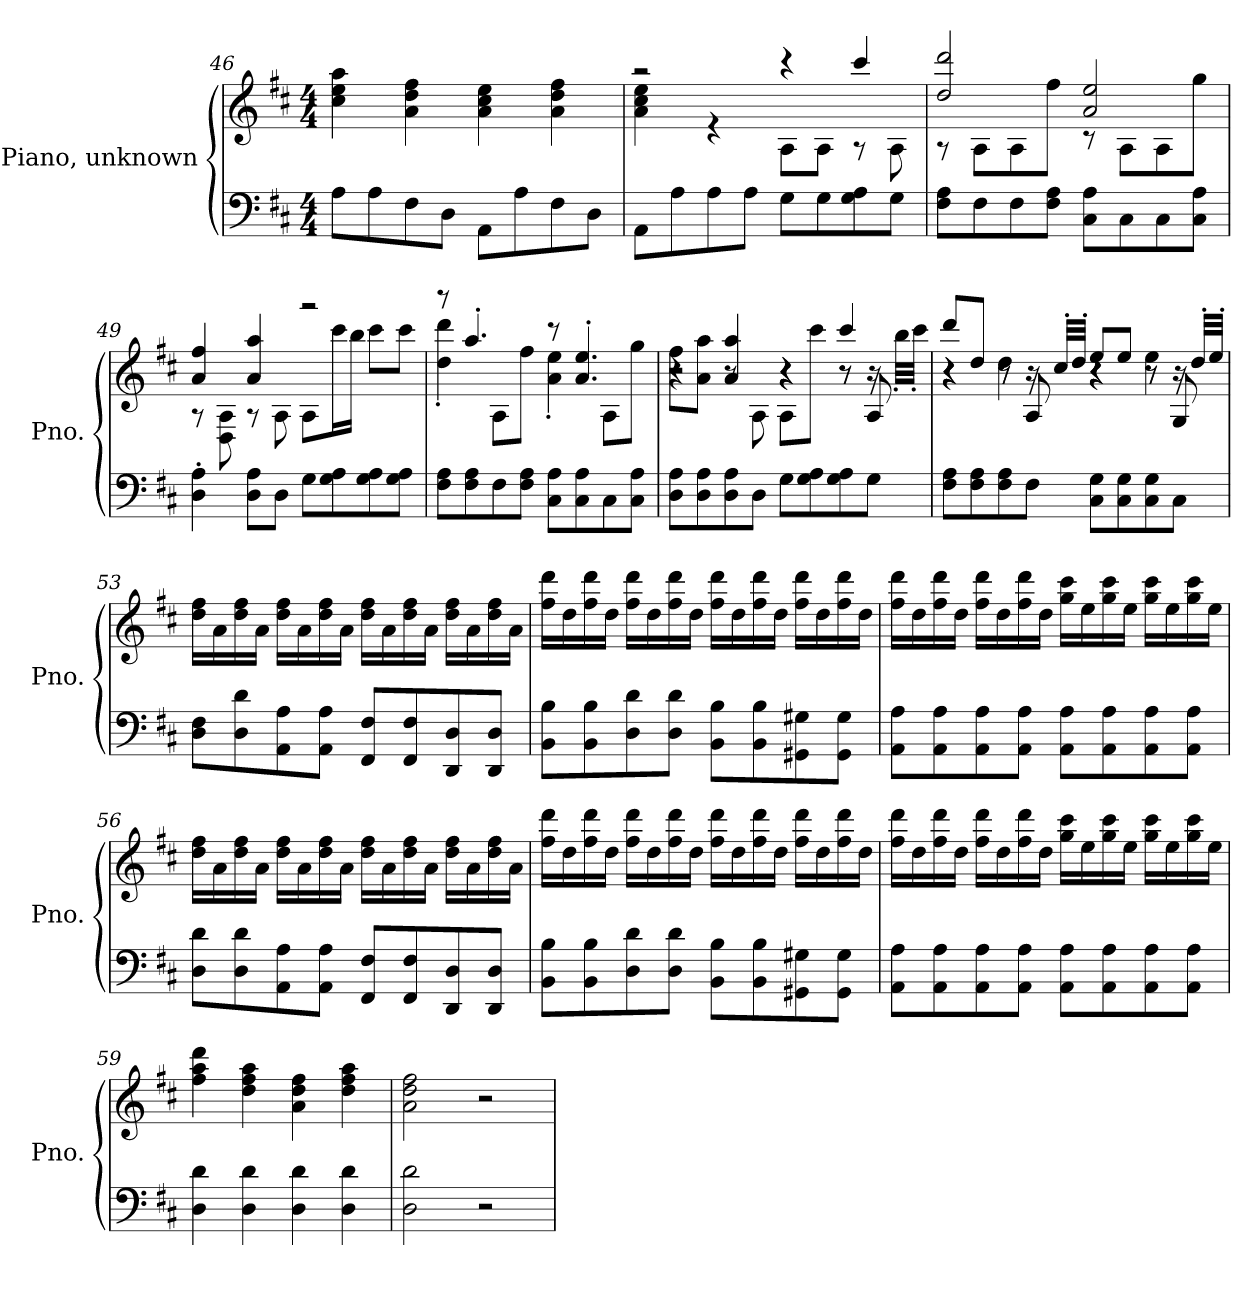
**kern	**kern
*part1	*part1
*staff2	*staff1
*I"Piano, unknown	*
*I'Pno.	*
*clefF4	*clefG2
*k[f#c#]	*k[f#c#]
*M4/4	*M4/4
=46	=46
8A\L	4cc#\ 4ee\ 4aa\
8A\	.
8F#\	4a\ 4dd\ 4ff#\
8D\J	.
8AA\L	4a\ 4cc#\ 4ee\
8A\	.
8F#\	4a\ 4dd\ 4ff#\
8D\J	.
!!LO:PB:g=z
=47	=47
*	*^
8AA\L	2r	4a\ 4cc#\ 4ee\
8A\	.	.
8A\	.	4r
8A\J	.	.
8G\L	4r	8A\L
8G\	.	8A\J
8G\ 8A\	4ccc#/	8r
8G\J	.	8A\
=48	=48	=48
8F#\ 8A\L	2dd/ 2ddd/	8r
8F#\	.	8A\L
8F#\	.	8A\
8F#\ 8A\J	.	8ff#\J
8C#\ 8A\L	2a/ 2ee/	8r
8C#\	.	8A\L
8C#\	.	8A\
8C#\ 8A\J	.	8gg\J
=49	=49	=49
4D\' 4A\'	4a/ 4ff#/	8r
.	.	8D\ 8A\
8D\ 8A\L	4a/ 4aa/	8r
8D\J	.	8A\
8G\L	2r	8A\L
8G\ 8A\	.	16ccc#\L
.	.	16bb\JJ
8G\ 8A\	.	8ccc#\L
8G\ 8A\J	.	8ccc#\J
=50	=50	=50
8F#\ 8A\L	8r	4dd\' 4ddd\'
8F#\ 8A\	4.aa'/	.
8F#\	.	8A\L
8F#\ 8A\J	.	8ff#\J
8C#\ 8A\L	8r	4a\' 4ee\'
8C#\ 8A\	4.a/' 4.ee/'	.
8C#\	.	8A\L
8C#\ 8A\J	.	8gg\J
!!LO:LB:g=z
=51	=51	=51
*	*	*^
8D\ 8A\L	4r	8ff#\L	2r
8D\ 8A\	.	8a\ 8aa\J	.
8D\ 8A\	4a/ 4aa/	8r	.
8D\J	.	8A\	.
8G\L	4r	8A\L	4r
8G\ 8A\	.	8ccc#\J	.
8G\ 8A\	4ccc#/	8r	8r
8G\J	.	16r	8A/
.	.	32bb'\LLL	.
.	.	32ccc#'\JJJ	.
=52	=52	=52	=52
8F#\ 8A\L	8ddd/L	4r	4r
8F#\ 8A\	8dd/J	.	.
8F#\ 8A\	8r	4dd\	8r
8F#\J	16r	.	8A/
.	32cc#'/LLL	.	.
.	32dd'/JJJ	.	.
8C#\ 8G\L	8ee/L	4r	4r
8C#\ 8G\	8ee/J	.	.
8C#\ 8G\	8r	4ee\	8r
8C#\J	16r	.	8G/
.	32dd'/LLL	.	.
.	32ee'/JJJ	.	.
*	*v	*v	*v
=53	=53
8D\ 8F#\L	16dd\ 16ff#\LL
.	16a\
8D\ 8d\	16dd\ 16ff#\
.	16a\JJ
8AA\ 8A\	16dd\ 16ff#\LL
.	16a\
8AA\ 8A\J	16dd\ 16ff#\
.	16a\JJ
8FF#/ 8F#/L	16dd\ 16ff#\LL
.	16a\
8FF#/ 8F#/	16dd\ 16ff#\
.	16a\JJ
8DD/ 8D/	16dd\ 16ff#\LL
.	16a\
8DD/ 8D/J	16dd\ 16ff#\
.	16a\JJ
!!LO:LB:g=z
=54	=54
8BB\ 8B\L	16ff#\ 16ddd\LL
.	16dd\
8BB\ 8B\	16ff#\ 16ddd\
.	16dd\JJ
8D\ 8d\	16ff#\ 16ddd\LL
.	16dd\
8D\ 8d\J	16ff#\ 16ddd\
.	16dd\JJ
8BB\ 8B\L	16ff#\ 16ddd\LL
.	16dd\
8BB\ 8B\	16ff#\ 16ddd\
.	16dd\JJ
8GG#X\ 8G#X\	16ff#\ 16ddd\LL
.	16dd\
8GG#\ 8G#\J	16ff#\ 16ddd\
.	16dd\JJ
=55	=55
8AA\ 8A\L	16ff#\ 16ddd\LL
.	16dd\
8AA\ 8A\	16ff#\ 16ddd\
.	16dd\JJ
8AA\ 8A\	16ff#\ 16ddd\LL
.	16dd\
8AA\ 8A\J	16ff#\ 16ddd\
.	16dd\JJ
8AA\ 8A\L	16gg\ 16ccc#\LL
.	16ee\
8AA\ 8A\	16gg\ 16ccc#\
.	16ee\JJ
8AA\ 8A\	16gg\ 16ccc#\LL
.	16ee\
8AA\ 8A\J	16gg\ 16ccc#\
.	16ee\JJ
!!LO:LB:g=z
=56	=56
8D\ 8d\L	16dd\ 16ff#\LL
.	16a\
8D\ 8d\	16dd\ 16ff#\
.	16a\JJ
8AA\ 8A\	16dd\ 16ff#\LL
.	16a\
8AA\ 8A\J	16dd\ 16ff#\
.	16a\JJ
8FF#/ 8F#/L	16dd\ 16ff#\LL
.	16a\
8FF#/ 8F#/	16dd\ 16ff#\
.	16a\JJ
8DD/ 8D/	16dd\ 16ff#\LL
.	16a\
8DD/ 8D/J	16dd\ 16ff#\
.	16a\JJ
=57	=57
8BB\ 8B\L	16ff#\ 16ddd\LL
.	16dd\
8BB\ 8B\	16ff#\ 16ddd\
.	16dd\JJ
8D\ 8d\	16ff#\ 16ddd\LL
.	16dd\
8D\ 8d\J	16ff#\ 16ddd\
.	16dd\JJ
8BB\ 8B\L	16ff#\ 16ddd\LL
.	16dd\
8BB\ 8B\	16ff#\ 16ddd\
.	16dd\JJ
8GG#X\ 8G#X\	16ff#\ 16ddd\LL
.	16dd\
8GG#\ 8G#\J	16ff#\ 16ddd\
.	16dd\JJ
!!LO:LB:g=z
=58	=58
8AA\ 8A\L	16ff#\ 16ddd\LL
.	16dd\
8AA\ 8A\	16ff#\ 16ddd\
.	16dd\JJ
8AA\ 8A\	16ff#\ 16ddd\LL
.	16dd\
8AA\ 8A\J	16ff#\ 16ddd\
.	16dd\JJ
8AA\ 8A\L	16gg\ 16ccc#\LL
.	16ee\
8AA\ 8A\	16gg\ 16ccc#\
.	16ee\JJ
8AA\ 8A\	16gg\ 16ccc#\LL
.	16ee\
8AA\ 8A\J	16gg\ 16ccc#\
.	16ee\JJ
=59	=59
4D\ 4d\	4ff#\ 4aa\ 4ddd\
4D\ 4d\	4dd\ 4ff#\ 4aa\
4D\ 4d\	4a\ 4dd\ 4ff#\
4D\ 4d\	4dd\ 4ff#\ 4aa\
=60	=60
2D\ 2d\	2a\ 2dd\ 2ff#\
2r	2r
=	=
*-	*-
